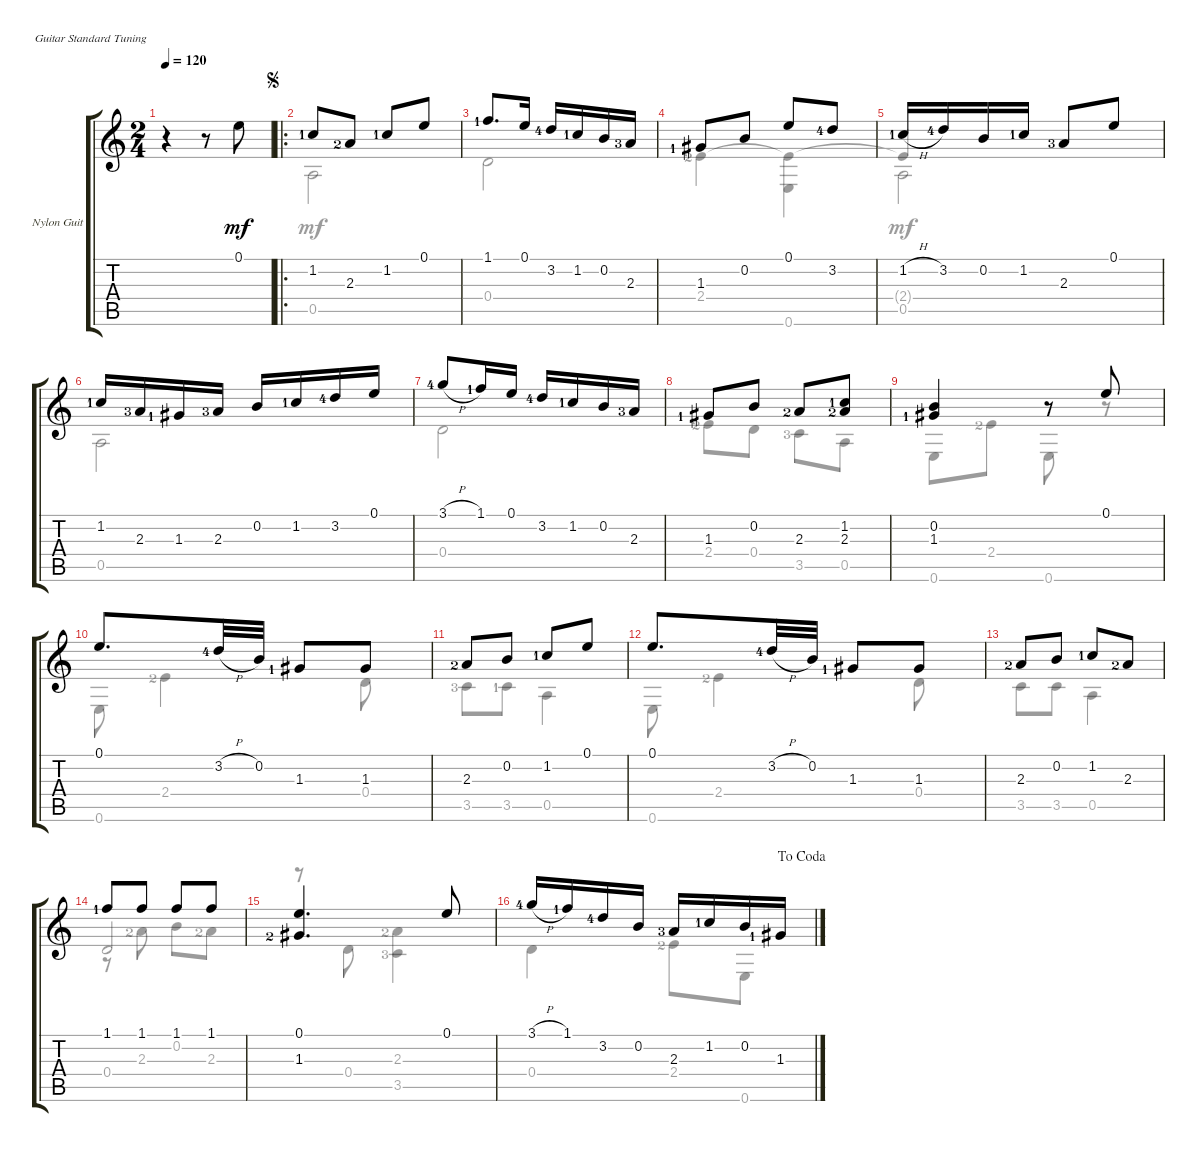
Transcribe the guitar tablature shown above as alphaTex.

\defaultSystemsLayout 4
\bracketExtendMode groupsimilarinstruments
\firstSystemTrackNameOrientation horizontal
\otherSystemsTrackNameOrientation horizontal
\track ("Nylon Guitar" "Nylon Guit") {instrument acousticguitarsteel}
\staff {score tabs}
\tuning (E4 B3 G3 D3 A2 E2)
\voice
\ts (2 4)
\tempo 120
\clef g2
\ks c
r.4{dy mf instrument acousticguitarsteel} r.8 0.1.8 |
\ro
\jump segno
1.2{lf 2}.8 2.3{lf 3}.8 1.2{lf 2}.8 0.1.8 |
1.1{lf 2}.8{d} 0.1.16 3.2{lf 5}.16 1.2{lf 2}.16 0.2.16 2.3{lf 4}.16 |
1.3{lf 2}.8 0.2.8 0.1.8 3.2{lf 5}.8 |
1.2{h lf 2}.16 3.2{lf 5}.16 0.2.16 1.2{lf 2}.16 2.3{lf 4}.8 0.1.8 |
1.2{lf 2}.16 2.3{lf 4}.16 1.3{lf 2}.16 2.3{lf 4}.16 0.2.16 1.2{lf 2}.16 3.2{lf 5}.16 0.1.16 |
3.1{h lf 5}.8 1.1{lf 2}.16 0.1.16 3.2{lf 5}.16 1.2{lf 2}.16 0.2.16 2.3{lf 4}.16 |
1.3{lf 2}.8 0.2.8 2.3{lf 3}.8 (1.2{lf 2} 2.3{lf 3}).8 |
(0.2 1.3{lf 2}).4 r.8 0.1.8 |
0.1.8{d} 3.2{h lf 5}.32 0.2.32 1.3{lf 2}.8 1.3.8 |
2.3{lf 3}.8 0.2.8 1.2{lf 2}.8 0.1.8 |
0.1.8{d} 3.2{h lf 5}.32 0.2.32 1.3{lf 2}.8 1.3.8 |
2.3{lf 3}.8 0.2.8 1.2{lf 2}.8 2.3{lf 3}.8 |
1.1{lf 2}.8 1.1.8 1.1.8 1.1.8 |
(0.1 1.3{lf 3}).4{d} 0.1.8 |
\jump dacoda
3.1{h lf 5}.16 1.1{lf 2}.16 3.2{lf 5}.16 0.2.16 2.3{lf 4}.16 1.2{lf 2}.16 0.2.16 1.3{lf 2}.16
\voice
\clef g2
\ottava regular
\simile none
\ks c
|
0.5.2 |
0.4.2 |
2.4{lf 3}.4 (2.4{t} 0.6).4 |
2.4{t}.4{beam invert} |
0.5.2 |
0.4.2 |
2.4{lf 3}.8 0.4.8 3.5{lf 4}.8 0.5.8 |
0.6.8 2.4{lf 3}.8 0.6.8 r.8 |
0.6.8 2.4{lf 3}.4 0.4.8 |
3.5{lf 4}.8 3.5{lf 2}.8 0.5.4 |
0.6.8 2.4{lf 3}.4 0.4.8 |
3.5.8 3.5.8 0.5.4 |
0.4.2{beam invert} |
r.8 0.4.8 (2.3{lf 3} 3.5{lf 4}).4 |
0.4.4 2.4{lf 3}.8 0.6.8
\voice
\clef g2
\ottava regular
\simile none
\ks c
|
|
|
|
0.5.2 |
|
|
|
|
|
|
|
|
r.8 2.3{lf 3}.8 0.2.8 2.3{lf 3}.8 |
|
